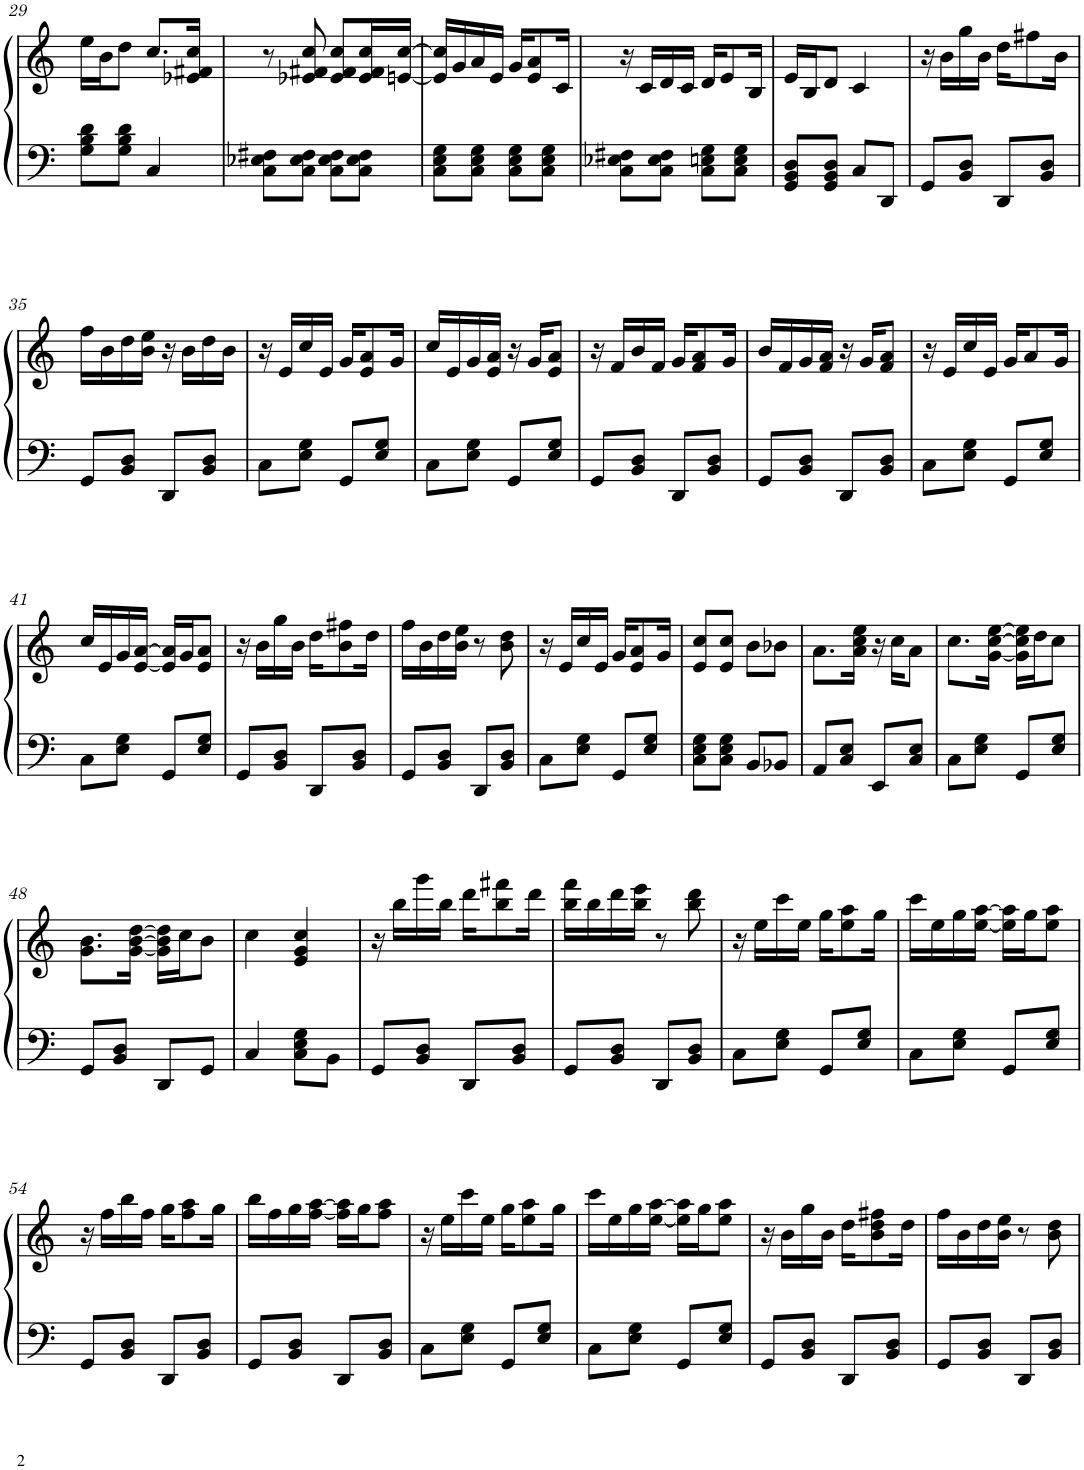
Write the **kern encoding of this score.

**kern	**kern
*part1	*part1
*staff2	*staff1
*I"Piano	*
*I'Pno.	*
!!LO:PB:g=z
*clefF4	*clefG2
*k[]	*k[]
*M2/4	*M2/4
=29	=29
8G\' 8B\' 8d\'L	16ee\LL
.	16b\J
8G\' 8B\' 8d\'J	8dd'\J
4C'/	8.cc'/L
.	16e-X/ 16f#X/ 16cc/Jk
=30	=30
8C\' 8E-X\' 8F#X\'L	8r
8C\' 8E-\' 8F#\'J	8e-X/' 8f#X/' 8cc/'
8C\' 8E-\' 8F#\'L	8e-/' 8f#/' 8cc/'L
8C\' 8E-\' 8F#\'J	16e-/ 16f#/ 16cc/L
.	[16en/ [16cc/JJ
=31	=31
8C\' 8E\' 8G\'L	16e/] 16cc/]LL
.	16g/
8C\' 8E\' 8G\'J	16a/
.	16e/JJ
8C\' 8E\' 8G\'L	16g/KL
.	8e/' 8a/'
8C\' 8E\' 8G\'J	.
.	16c/Jk
=32	=32
8C\' 8E-X\' 8F#X\'L	16r
.	16c/LL
8C\' 8E-\' 8F#\'J	16d/
.	16c/JJ
8C\' 8En\' 8G\'L	16d/KL
.	8e'/
8C\' 8E\' 8G\'J	.
.	16B/Jk
=33	=33
8GG/' 8BB/' 8D/'L	16e/LL
.	16B/J
8GG/' 8BB/' 8D/'J	8d'/J
8C'/L	4c'/
8DD'/J	.
=34	=34
8GG'/L	16r
.	16b\LL
8BB/' 8D/'J	16gg\
.	16b\JJ
8DD'/L	16dd\KL
.	8ff#X'\
8BB/' 8D/'J	.
.	16b\Jk
!!LO:LB:g=z
=35	=35
8GG'/L	16ff\LL
.	16b\
8BB/' 8D/'J	16dd\
.	16b\ 16ee\JJ
8DD'/L	16r
.	16b\LL
8BB/' 8D/'J	16dd\
.	16b\JJ
=36	=36
8C'\L	16r
.	16e/LL
8E\' 8G\'J	16cc/
.	16e/JJ
8GG'/L	16g/KL
.	8e/' 8a/'
8E/' 8G/'J	.
.	16g/Jk
=37	=37
8C'\L	16cc/LL
.	16e/
8E\' 8G\'J	16g/
.	16e/ 16a/JJ
8GG'/L	16r
.	16g/KL
8E/' 8G/'J	8e/' 8a/'J
=38	=38
8GG'/L	16r
.	16f/LL
8BB/' 8D/'J	16b/
.	16f/JJ
8DD'/L	16g/KL
.	8f/' 8a/'
8BB/' 8D/'J	.
.	16g/Jk
=39	=39
8GG'/L	16b/LL
.	16f/
8BB/' 8D/'J	16g/
.	16f/ 16a/JJ
8DD'/L	16r
.	16g/KL
8BB/' 8D/'J	8f/' 8a/'J
=40	=40
8C'\L	16r
.	16e/LL
8E\' 8G\'J	16cc/
.	16e/JJ
8GG'/L	16g/KL
.	8a/
8E/' 8G/'J	.
.	16g/Jk
!!LO:LB:g=z
=41	=41
8C'\L	16cc/LL
.	16e/
8E\' 8G\'J	16g/
.	[16e/ [16a/JJ
8GG'/L	16e/] 16a/]LL
.	16g/J
8E/' 8G/'J	8e/' 8a/'J
=42	=42
8GG'/L	16r
.	16b\LL
8BB/' 8D/'J	16gg\
.	16b\JJ
8DD'/L	16dd\KL
.	8b\' 8ff#X\'
8BB/' 8D/'J	.
.	16dd\Jk
=43	=43
8GG'/L	16ff\LL
.	16b\
8BB/' 8D/'J	16dd\
.	16b\ 16ee\JJ
8DD'/L	8r
8BB/' 8D/'J	8b\' 8dd\'
=44	=44
8C'\L	16r
.	16e/LL
8E\' 8G\'J	16cc/
.	16e/JJ
8GG'/L	16g/KL
.	8e/ 8a/
8E/' 8G/'J	.
.	16g/Jk
=45	=45
8C\' 8E\' 8G\'L	8e/' 8cc/'L
8C\' 8E\' 8G\'J	8e/' 8cc/'J
8BB'/L	8b'\L
8BB-X'/J	8b-X'\J
=46	=46
8AA'/L	8.a'\L
8C/' 8E/'J	.
.	16a\ 16cc\ 16ee\Jk
8EE'/L	16r
.	16cc\KL
8C/' 8E/'J	8a'\J
=47	=47
8C'\L	8.cc'\L
8E\' 8G\'J	.
.	[16g\ [16cc\ [16ee\Jk
8GG'/L	16g\] 16cc\] 16ee\]LL
.	16dd\J
8E/' 8G/'J	8cc'\J
!!LO:LB:g=z
=48	=48
8GG'/L	8.g\' 8.b\'L
8BB/' 8D/'J	.
.	[16g\ [16b\ [16dd\Jk
8DD'/L	16g\] 16b\] 16dd\]LL
.	16cc\J
8GG'/J	8b'\J
=49	=49
4C'/	4cc'\
8C\' 8E\' 8G\'L	4e/' 4g/' 4cc/'
8BB'\J	.
=50	=50
8GG'/L	16r
.	16bb\LL
8BB/' 8D/'J	16ggg\
.	16bb\JJ
8DD'/L	16ddd\KL
.	8bb\ 8fff#X\
8BB/' 8D/'J	.
.	16ddd\Jk
=51	=51
8GG'/L	16bb\ 16fff\LL
.	16bb\
8BB/' 8D/'J	16ddd\
.	16bb\ 16eee\JJ
8DD'/L	8r
8BB/' 8D/'J	8bb\' 8ddd\'
=52	=52
8C'\L	16r
.	16ee\LL
8E\' 8G\'J	16ccc\
.	16ee\JJ
8GG'/L	16gg\KL
.	8ee\ 8aa\
8E/' 8G/'J	.
.	16gg\Jk
=53	=53
8C'\L	16ccc\LL
.	16ee\
8E\' 8G\'J	16gg\
.	[16ee\ [16aa\JJ
8GG'/L	16ee\] 16aa\]LL
.	16gg\J
8E/' 8G/'J	8ee\' 8aa\'J
!!LO:LB:g=z
=54	=54
8GG'/L	16r
.	16ff\LL
8BB/' 8D/'J	16bb\
.	16ff\JJ
8DD'/L	16gg\KL
.	8ff\ 8aa\
8BB/' 8D/'J	.
.	16gg\Jk
=55	=55
8GG'/L	16bb\LL
.	16ff\
8BB/' 8D/'J	16gg\
.	[16ff\ [16aa\JJ
8DD'/L	16ff\] 16aa\]LL
.	16gg\J
8BB/' 8D/'J	8ff\' 8aa\'J
=56	=56
8C'\L	16r
.	16ee\LL
8E\' 8G\'J	16ccc\
.	16ee\JJ
8GG'/L	16gg\KL
.	8ee\' 8aa\'
8E/' 8G/'J	.
.	16gg\Jk
=57	=57
8C'\L	16ccc\LL
.	16ee\
8E\' 8G\'J	16gg\
.	[16ee\ [16aa\JJ
8GG'/L	16ee\] 16aa\]LL
.	16gg\J
8E/' 8G/'J	8ee\' 8aa\'J
=58	=58
8GG'/L	16r
.	16b\LL
8BB/' 8D/'J	16gg\
.	16b\JJ
8DD'/L	16dd\KL
.	8b\' 8dd\' 8ff#X\'
8BB/' 8D/'J	.
.	16dd\Jk
=59	=59
8GG'/L	16ff\LL
.	16b\
8BB/' 8D/'J	16dd\
.	16b\ 16ee\JJ
8DD'/L	8r
8BB/' 8D/'J	8b\' 8dd\'
=	=
*-	*-
